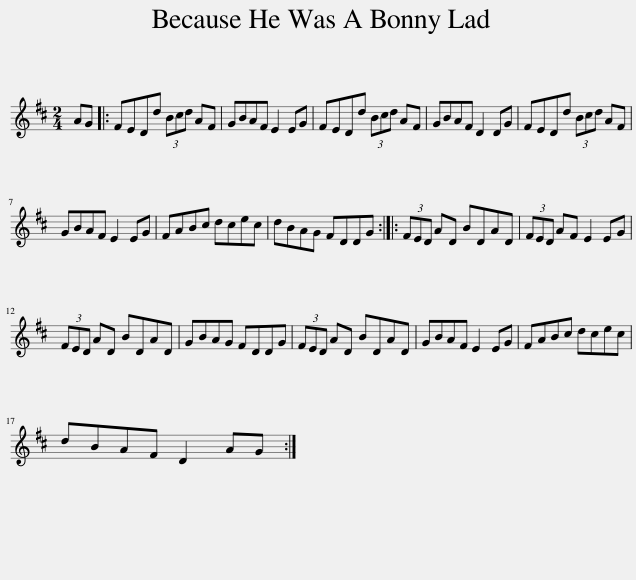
X:1
L:1/8
M:2/4
I:linebreak $
K:D
V:1 treble
V:1
 AG |: FEDd (3Bcd AF | GBAF E2 EG | FEDd (3Bcd AF | GBAF D2 DG | %5
 FEDd (3Bcd AF |$ GBAF E2 EG | FABc dcec | dBAG FDDG :: (3FED AD BDAD | %10
 (3FED AF E2 EG |$ (3FED AD BDAD | GBAG FDDG | (3FED AD BDAD | GBAF E2 EG | %15
 FABc dcec |$ dBAF D2 AG :| %17
